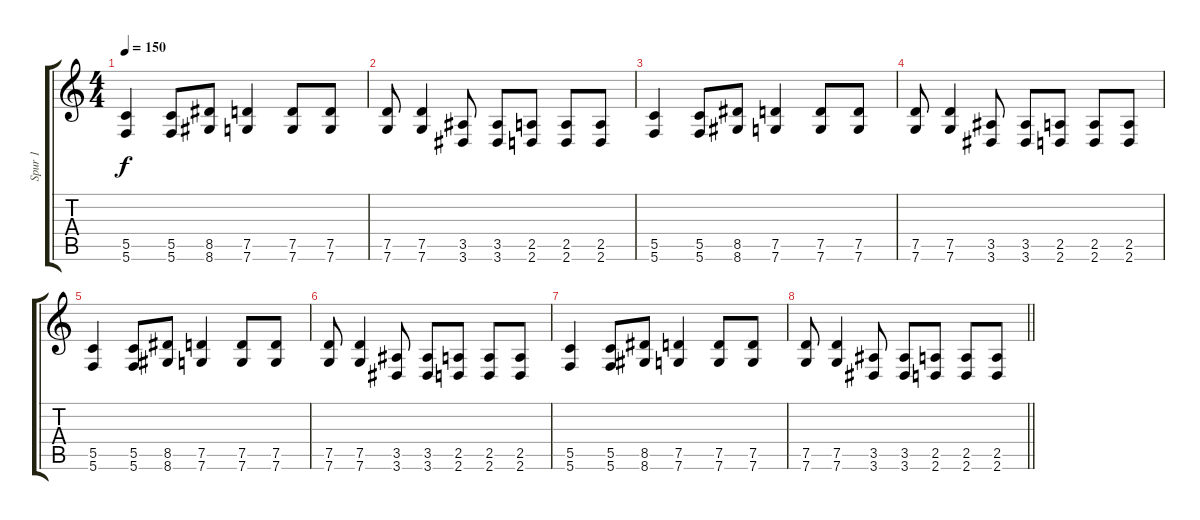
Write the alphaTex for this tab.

\track ("Spur 1" "Spur 1") {instrument distortionguitar}
\staff {score tabs}
\tuning (D4 A3 F3 C3 G2 C2) {hide}
\ts (4 4)
\tempo 150
\clef g2
\ks c
(5.5 5.6).4{dy f} (5.5 5.6).8 (8.5 8.6).8 (7.5 7.6).4 (7.5 7.6).8 (7.5 7.6).8 |
(7.5 7.6).8 (7.5 7.6).4 (3.5 3.6).8 (3.5 3.6).8 (2.5 2.6).8 (2.5 2.6).8 (2.5 2.6).8 |
(5.5 5.6).4 (5.5 5.6).8 (8.5 8.6).8 (7.5 7.6).4 (7.5 7.6).8 (7.5 7.6).8 |
(7.5 7.6).8 (7.5 7.6).4 (3.5 3.6).8 (3.5 3.6).8 (2.5 2.6).8 (2.5 2.6).8 (2.5 2.6).8 |
(5.5 5.6).4 (5.5 5.6).8 (8.5 8.6).8 (7.5 7.6).4 (7.5 7.6).8 (7.5 7.6).8 |
(7.5 7.6).8 (7.5 7.6).4 (3.5 3.6).8 (3.5 3.6).8 (2.5 2.6).8 (2.5 2.6).8 (2.5 2.6).8 |
(5.5 5.6).4 (5.5 5.6).8 (8.5 8.6).8 (7.5 7.6).4 (7.5 7.6).8 (7.5 7.6).8 |
\barLineRight lightlight
(7.5 7.6).8 (7.5 7.6).4 (3.5 3.6).8 (3.5 3.6).8 (2.5 2.6).8 (2.5 2.6).8 (2.5 2.6).8
